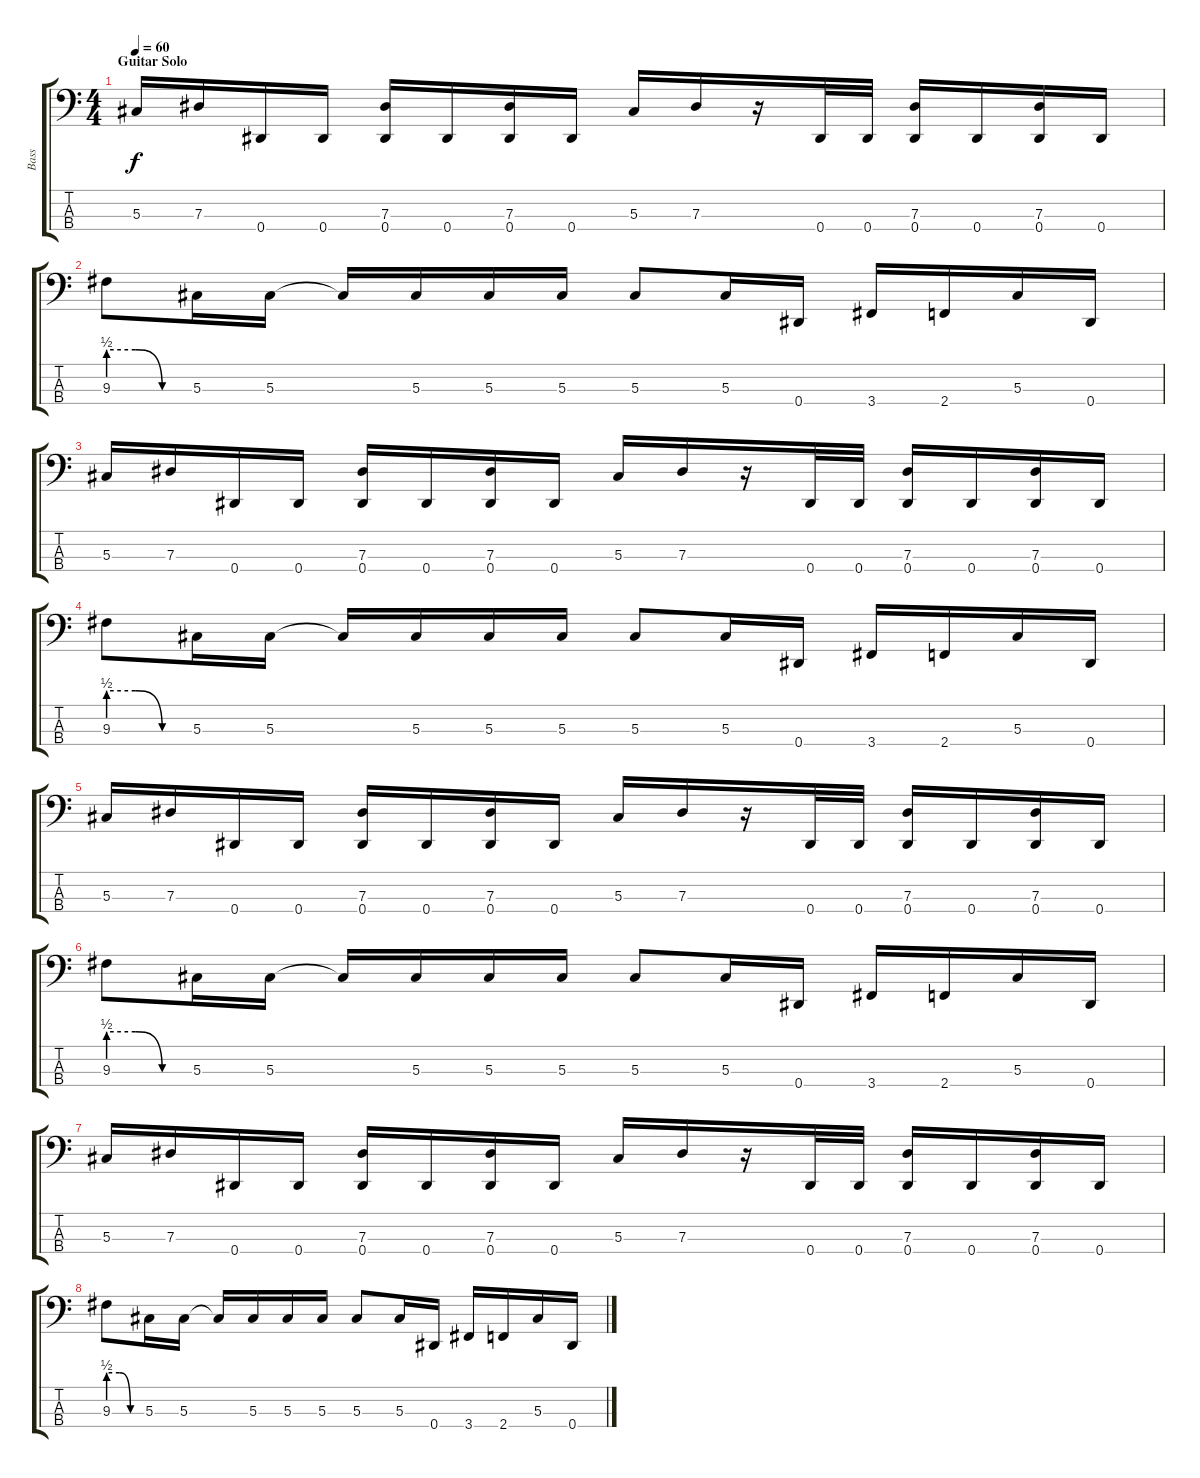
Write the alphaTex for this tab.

\track ("Bass" "Bass") {instrument electricbasspick}
\staff {score tabs}
\tuning (Gb2 Db2 Ab1 Eb1) {hide}
\ts (4 4)
\section ("" "Guitar Solo")
\tempo 60
\clef f4
\ks c
5.3.16{dy f} 7.3.16 0.4.16 0.4.16 (7.3 0.4).16 0.4.16 (7.3 0.4).16 0.4.16 5.3.16 7.3.16 r.16 0.4.32 0.4.32 (7.3 0.4).16 0.4.16 (7.3 0.4).16 0.4.16 |
9.3{be (custom 0 2 20 2 40 0 60 0)}.8 5.3.16 5.3.16 5.3{t}.16 5.3.16 5.3.16 5.3.16 5.3.8 5.3.16 0.4.16 3.4.16 2.4.16 5.3.16 0.4.16 |
5.3.16 7.3.16 0.4.16 0.4.16 (7.3 0.4).16 0.4.16 (7.3 0.4).16 0.4.16 5.3.16 7.3.16 r.16 0.4.32 0.4.32 (7.3 0.4).16 0.4.16 (7.3 0.4).16 0.4.16 |
9.3{be (custom 0 2 20 2 40 0 60 0)}.8 5.3.16 5.3.16 5.3{t}.16 5.3.16 5.3.16 5.3.16 5.3.8 5.3.16 0.4.16 3.4.16 2.4.16 5.3.16 0.4.16 |
5.3.16 7.3.16 0.4.16 0.4.16 (7.3 0.4).16 0.4.16 (7.3 0.4).16 0.4.16 5.3.16 7.3.16 r.16 0.4.32 0.4.32 (7.3 0.4).16 0.4.16 (7.3 0.4).16 0.4.16 |
9.3{be (custom 0 2 20 2 40 0 60 0)}.8 5.3.16 5.3.16 5.3{t}.16 5.3.16 5.3.16 5.3.16 5.3.8 5.3.16 0.4.16 3.4.16 2.4.16 5.3.16 0.4.16 |
5.3.16 7.3.16 0.4.16 0.4.16 (7.3 0.4).16 0.4.16 (7.3 0.4).16 0.4.16 5.3.16 7.3.16 r.16 0.4.32 0.4.32 (7.3 0.4).16 0.4.16 (7.3 0.4).16 0.4.16 |
9.3{be (custom 0 2 20 2 40 0 60 0)}.8 5.3.16 5.3.16 5.3{t}.16 5.3.16 5.3.16 5.3.16 5.3.8 5.3.16 0.4.16 3.4.16 2.4.16 5.3.16 0.4.16
